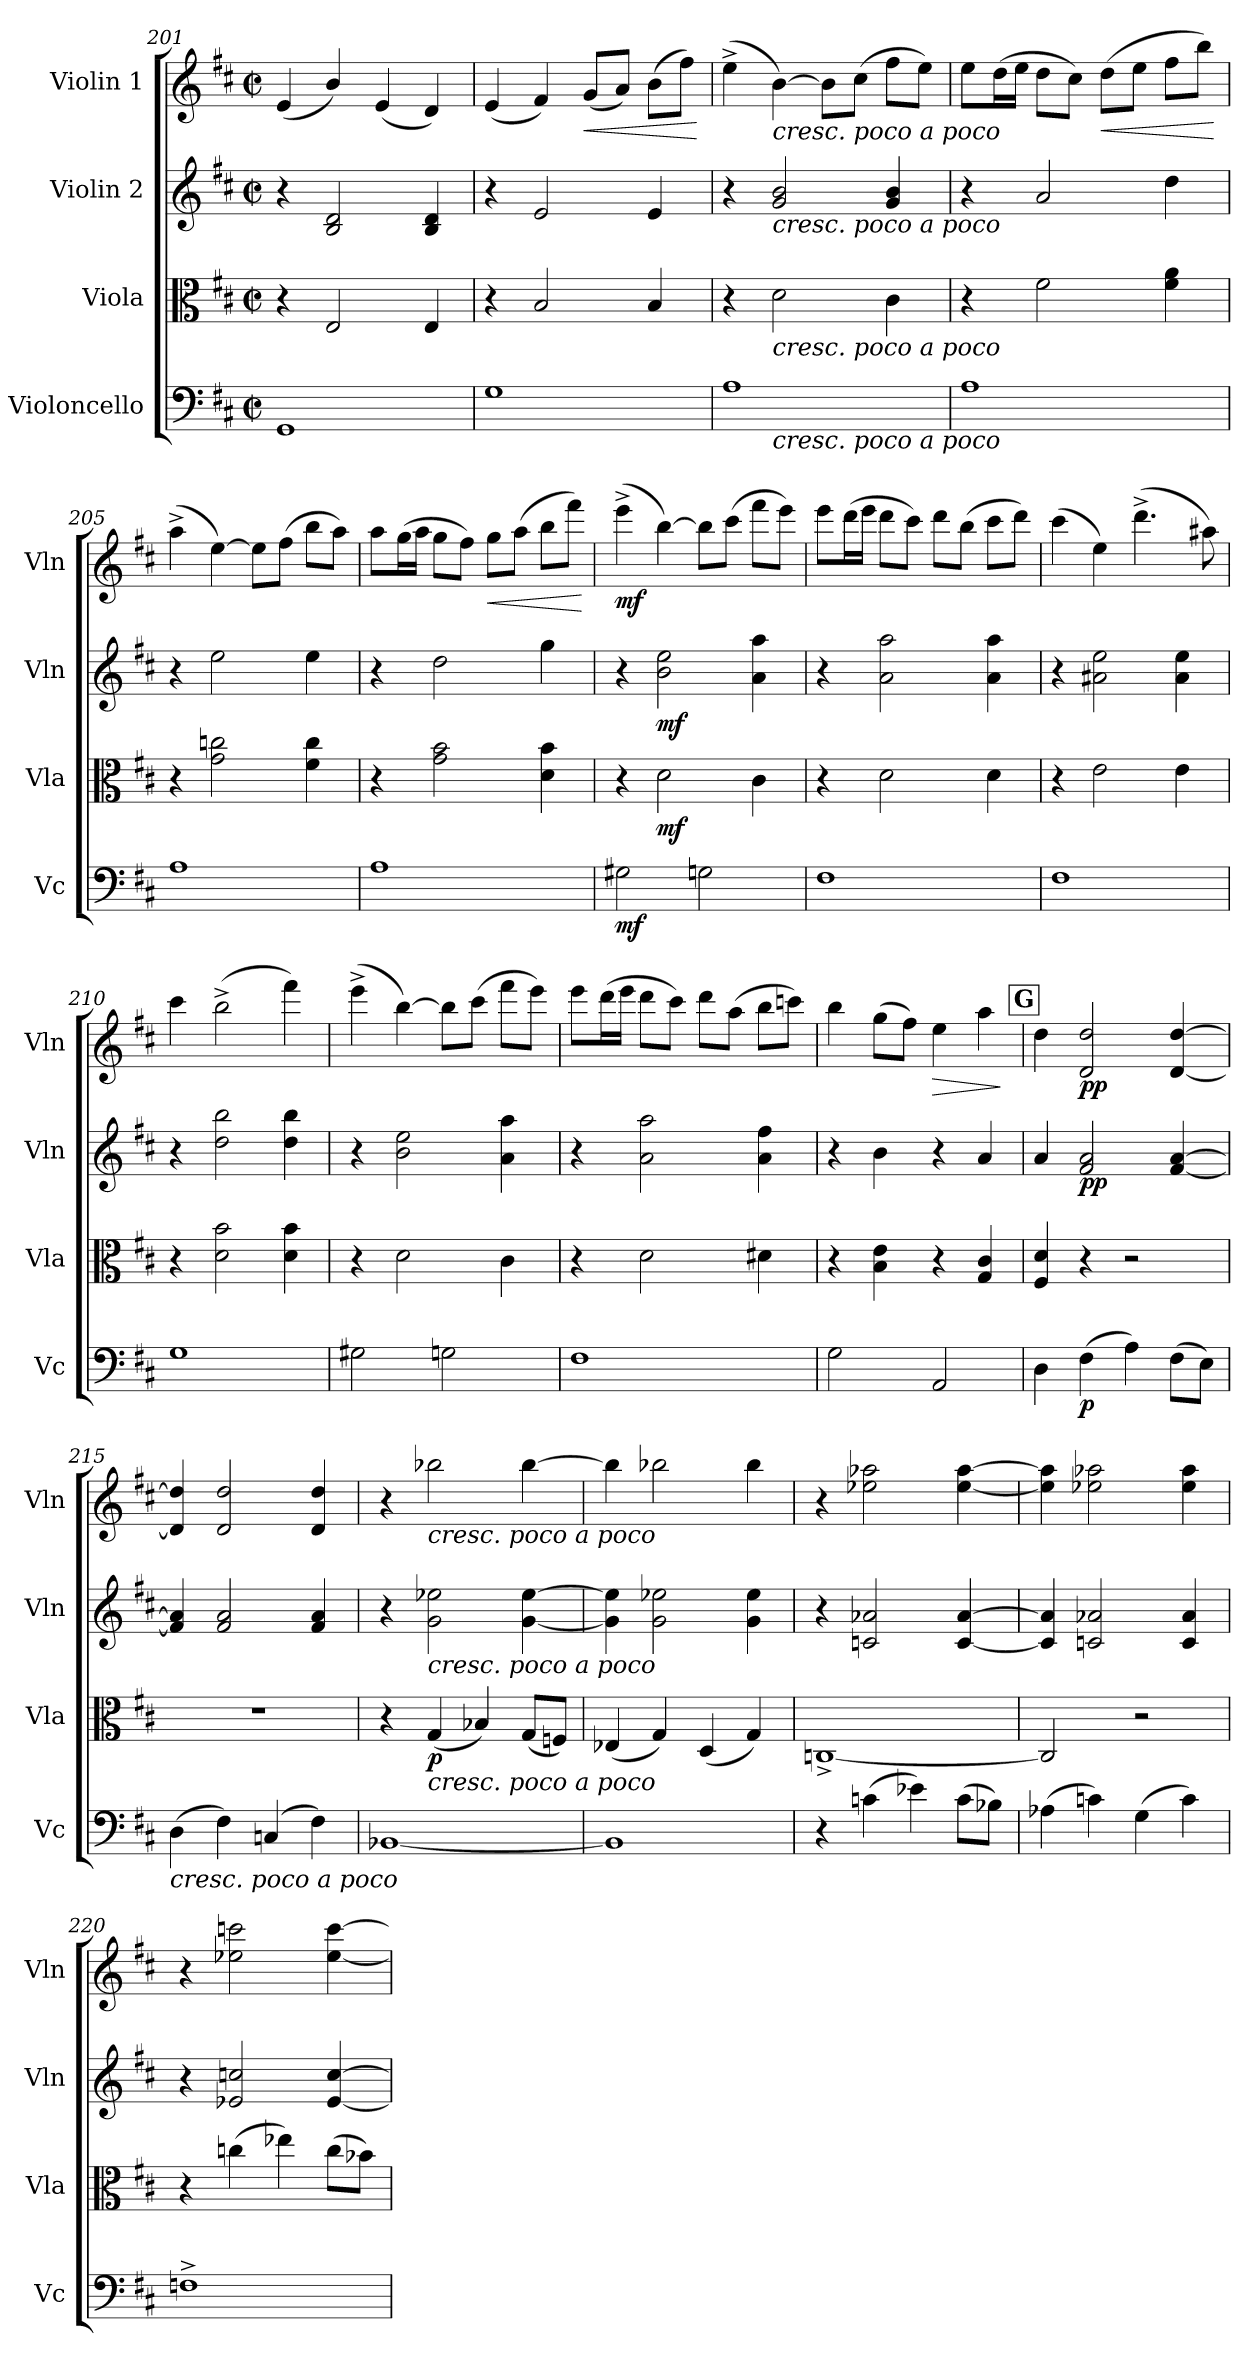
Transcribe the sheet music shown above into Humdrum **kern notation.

**kern	**dynam	**kern	**dynam	**kern	**dynam	**kern	**dynam
*part4	*part4	*part3	*part3	*part2	*part2	*part1	*part1
*staff4	*staff4	*staff3	*staff3	*staff2	*staff2	*staff1	*staff1
*I"Violoncello	*	*I"Viola	*	*I"Violin 2	*	*I"Violin 1	*
*I'Vc	*	*I'Vla	*	*I'Vln	*	*I'Vln	*
*clefF4	*	*clefC3	*	*clefG2	*	*clefG2	*
*k[f#c#]	*	*k[f#c#]	*	*k[f#c#]	*	*k[f#c#]	*
*M2/2	*	*M2/2	*	*M2/2	*	*M2/2	*
*met(c|)	*	*met(c|)	*	*met(c|)	*	*met(c|)	*
=201	=201	=201	=201	=201	=201	=201	=201
1GG	.	4r	.	4r	.	(4e/	.
.	.	2E/	.	2B/ 2d/	.	4b/)	.
.	.	.	.	.	.	(4e/	.
.	.	4E/	.	4B/ 4d/	.	4d/)	.
=202	=202	=202	=202	=202	=202	=202	=202
1G	.	4r	.	4r	.	(4e/	.
.	.	2B/	.	2e/	.	4f#/)	.
!	!	!	!	!	!	!	!LO:HP:b
.	.	.	.	.	.	(8g/L	<
.	.	.	.	.	.	8a/J)	.
.	.	4B/	.	4e/	.	(8b\L	.
.	.	.	.	.	.	8ff#\J)	.
.	.	.	.	.	.	.	[
=203	=203	=203	=203	=203	=203	=203	=203
*^	*	*	*	*	*	*	*
1A	4ryy	.	4r	.	4r	.	(4ee^\	.
!	!	!	!	!	!	!	!LO:TX:b:i:t=cresc. poco a poco	!
!	!	!	!	!	!LO:TX:b:i:t=cresc. poco a poco	!	!	!
!	!	!	!LO:TX:b:i:t=cresc. poco a poco	!	!	!	!	!
!	!LO:TX:b:i:t=cresc. poco a poco	!	!	!	!	!	!	!
.	4ryy	.	2d\	.	2g/ 2b/	.	[4b\)	.
.	2ryy	.	.	.	.	.	8b\L]	.
.	.	.	.	.	.	.	(8cc#\J	.
.	.	.	4c#\	.	4g/ 4b/	.	8ff#\L	.
.	.	.	.	.	.	.	8ee\J)	.
*v	*v	*	*	*	*	*	*	*
=204	=204	=204	=204	=204	=204	=204	=204
1A	.	4r	.	4r	.	8ee\L	.
.	.	.	.	.	.	(16dd\L	.
.	.	.	.	.	.	16ee\JJ	.
.	.	2f#\	.	2a/	.	8dd\L	.
.	.	.	.	.	.	8cc#\J)	.
!	!	!	!	!	!	!	!LO:HP:b
.	.	.	.	.	.	(8dd\L	<
.	.	.	.	.	.	8ee\J	.
.	.	4f#\ 4a\	.	4dd\	.	8ff#\L	.
.	.	.	.	.	.	8bb\J)	.
.	.	.	.	.	.	.	[
!!LO:PB:g=z
=205	=205	=205	=205	=205	=205	=205	=205
1A	.	4r	.	4r	.	(4aa^\	.
.	.	2g\ 2ccn\	.	2ee\	.	[4ee\)	.
.	.	.	.	.	.	8ee\L]	.
.	.	.	.	.	.	(8ff#\J	.
.	.	4f#\ 4cc\	.	4ee\	.	8bb\L	.
.	.	.	.	.	.	8aa\J)	.
=206	=206	=206	=206	=206	=206	=206	=206
1A	.	4r	.	4r	.	8aa\L	.
.	.	.	.	.	.	(16gg\L	.
.	.	.	.	.	.	16aa\JJ	.
.	.	2g\ 2b\	.	2dd\	.	8gg\L	.
.	.	.	.	.	.	8ff#\J)	.
!	!	!	!	!	!	!	!LO:HP:b
.	.	.	.	.	.	8gg\L	<
.	.	.	.	.	.	(8aa\J	.
.	.	4d\ 4b\	.	4gg\	.	8bb\L	.
.	.	.	.	.	.	8fff#\J)	.
.	.	.	.	.	.	.	[
=207	=207	=207	=207	=207	=207	=207	=207
!	!LO:DY:b	!	!	!	!	!	!LO:DY:b
2G#X\	mf	4r	.	4r	.	(4eee^\	mf
!	!	!	!LO:DY:b	!	!LO:DY:b	!	!
.	.	2d\	mf	2b\ 2ee\	mf	[4bb\)	.
2Gn\	.	.	.	.	.	8bb\L]	.
.	.	.	.	.	.	(8ccc#\J	.
.	.	4c#\	.	4a\ 4aa\	.	8fff#\L	.
.	.	.	.	.	.	8eee\J)	.
=208	=208	=208	=208	=208	=208	=208	=208
1F#	.	4r	.	4r	.	8eee\L	.
.	.	.	.	.	.	(16ddd\L	.
.	.	.	.	.	.	16eee\JJ	.
.	.	2d\	.	2a\ 2aa\	.	8ddd\L	.
.	.	.	.	.	.	8ccc#\J)	.
.	.	.	.	.	.	8ddd\L	.
.	.	.	.	.	.	(8bb\J	.
.	.	4d\	.	4a\ 4aa\	.	8ccc#\L	.
.	.	.	.	.	.	8ddd\J)	.
=209	=209	=209	=209	=209	=209	=209	=209
1F#	.	4r	.	4r	.	(4ccc#\	.
.	.	2e\	.	2a#X\ 2ee\	.	4ee\)	.
.	.	.	.	.	.	(4.ddd^\	.
.	.	4e\	.	4a#\ 4ee\	.	.	.
.	.	.	.	.	.	8aa#X\)	.
=210	=210	=210	=210	=210	=210	=210	=210
1G	.	4r	.	4r	.	4ccc#\	.
.	.	2d\ 2b\	.	2dd\ 2bb\	.	(2bb^\	.
.	.	4d\ 4b\	.	4dd\ 4bb\	.	4fff#\)	.
!!LO:LB:g=z
=211	=211	=211	=211	=211	=211	=211	=211
2G#X\	.	4r	.	4r	.	(4eee^\	.
.	.	2d\	.	2b\ 2ee\	.	[4bb\)	.
2Gn\	.	.	.	.	.	8bb\L]	.
.	.	.	.	.	.	(8ccc#\J	.
.	.	4c#\	.	4a\ 4aa\	.	8fff#\L	.
.	.	.	.	.	.	8eee\J)	.
=212	=212	=212	=212	=212	=212	=212	=212
1F#	.	4r	.	4r	.	8eee\L	.
.	.	.	.	.	.	(16ddd\L	.
.	.	.	.	.	.	16eee\JJ	.
.	.	2d\	.	2a\ 2aa\	.	8ddd\L	.
.	.	.	.	.	.	8ccc#\J)	.
.	.	.	.	.	.	8ddd\L	.
.	.	.	.	.	.	(8aa\J	.
.	.	4d#X\	.	4a\ 4ff#\	.	8bb\L	.
.	.	.	.	.	.	8cccn\J)	.
=213	=213	=213	=213	=213	=213	=213	=213
2G\	.	4r	.	4r	.	4bb\	.
.	.	4B\ 4e\	.	4b\	.	(8gg\L	.
.	.	.	.	.	.	8ff#\J)	.
!	!	!	!	!	!	!	!LO:HP:b
2AA/	.	4r	.	4r	.	4ee\	>
.	.	4G/ 4c#/	.	4a/	.	4aa\	.
.	.	.	.	.	.	.	]
!!LO:REH:place=s1:a:B:cj:fs=14:t=G
=214	=214	=214	=214	=214	=214	=214	=214
4D\	.	4F#/ 4d/	.	4a/	.	4dd\	.
!	!LO:DY:b	!	!	!	!LO:DY:b	!	!LO:DY:b
(4F#\	p	4r	.	2f#/ 2a/	pp	2d/ 2dd/	pp
4A\)	.	2r	.	.	.	.	.
(8F#\L	.	.	.	[4f#/ [4a/	.	[4d/ [4dd/	.
8E\J)	.	.	.	.	.	.	.
=215	=215	=215	=215	=215	=215	=215	=215
!LO:TX:b:i:t=cresc. poco a poco	!	!	!	!	!	!	!
(4D\	.	1r	.	4f#/] 4a/]	.	4d/] 4dd/]	.
4F#\)	.	.	.	2f#/ 2a/	.	2d/ 2dd/	.
(4Cn/	.	.	.	.	.	.	.
4F#\)	.	.	.	4f#/ 4a/	.	4d/ 4dd/	.
=216	=216	=216	=216	=216	=216	=216	=216
[1BB-X	.	4r	.	4r	.	4r	.
!	!	!	!	!	!	!LO:TX:b:i:t=cresc. poco a poco	!
!	!	!	!	!LO:TX:b:i:t=cresc. poco a poco	!	!	!
!	!	!LO:TX:b:i:t=cresc. poco a poco	!	!	!	!	!
!	!	!	!LO:DY:b	!	!	!	!
.	.	(4G/	p	2g\ 2ee-X\	.	2bb-X\	.
.	.	4B-X/)	.	.	.	.	.
.	.	(8G/L	.	[4g\ [4ee-\	.	[4bb-\	.
.	.	8Fn/J)	.	.	.	.	.
!!LO:LB:g=z
=217	=217	=217	=217	=217	=217	=217	=217
1BB-]	.	(4E-X/	.	4g\] 4ee-\]	.	4bb-\]	.
.	.	4G/)	.	2g\ 2ee-X\	.	2bb-X\	.
.	.	(4D/	.	.	.	.	.
.	.	4G/)	.	4g\ 4ee-\	.	4bb-\	.
=218	=218	=218	=218	=218	=218	=218	=218
4r	.	[1Cn^>	.	4r	.	4r	.
(4cn\	.	.	.	2cn/ 2a-X/	.	2ee-X\ 2aa-X\	.
4e-X\)	.	.	.	.	.	.	.
(8c\L	.	.	.	[4c/ [4a-/	.	[4ee-\ [4aa-\	.
8B-X\J)	.	.	.	.	.	.	.
=219	=219	=219	=219	=219	=219	=219	=219
(4A-X\	.	2C/]	.	4c/] 4a-/]	.	4ee-\] 4aa-\]	.
4cn\)	.	.	.	2cn/ 2a-X/	.	2ee-X\ 2aa-X\	.
(4G\	.	2r	.	.	.	.	.
4c\)	.	.	.	4c/ 4a-/	.	4ee-\ 4aa-\	.
=220	=220	=220	=220	=220	=220	=220	=220
1Fn^	.	4r	.	4r	.	4r	.
.	.	(4ccn\	.	2e-X/ 2ccn/	.	2ee-X\ 2cccn\	.
.	.	4ee-X\)	.	.	.	.	.
.	.	(8cc\L	.	[4e-/ [4cc/	.	[4ee-\ [4ccc\	.
.	.	8b-X\J)	.	.	.	.	.
=	=	=	=	=	=	=	=
*-	*-	*-	*-	*-	*-	*-	*-
